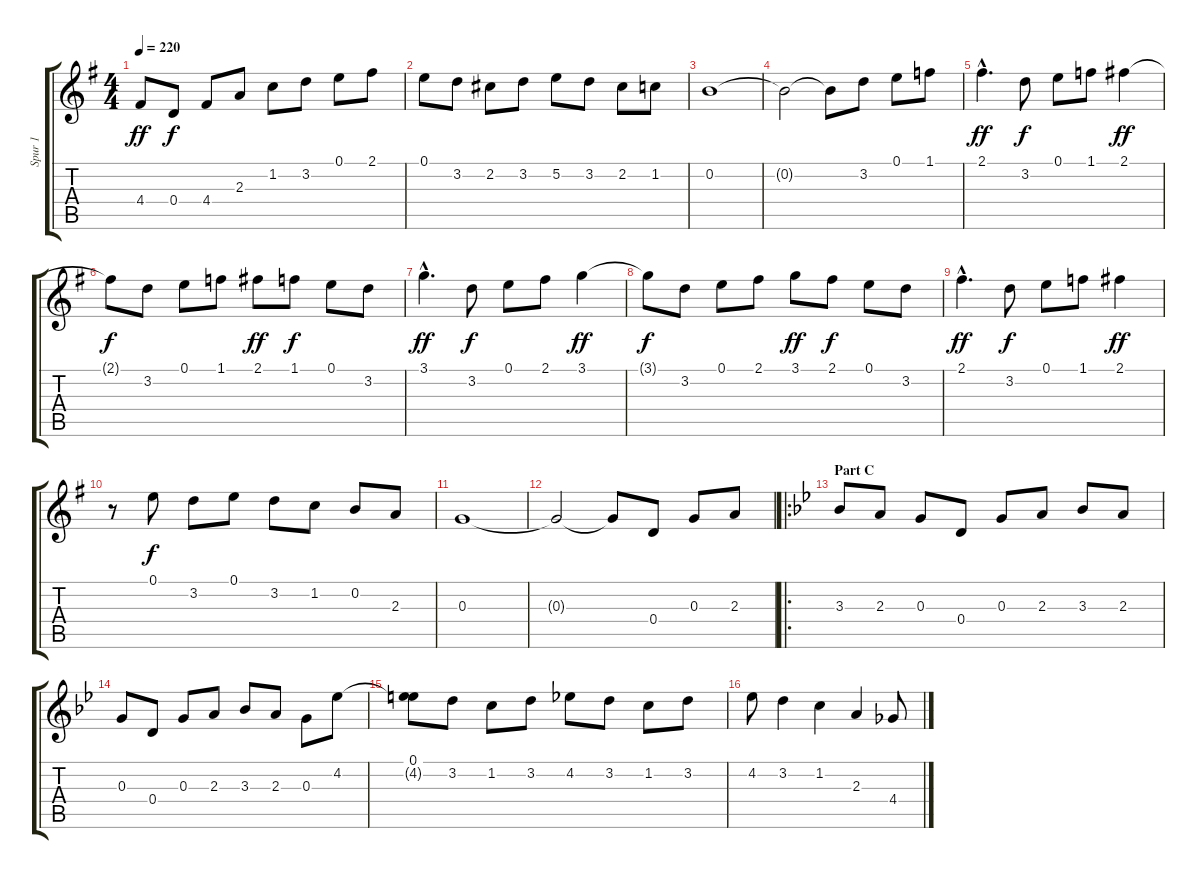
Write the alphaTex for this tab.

\track ("Spur 1" "Spur 1") {instrument acousticguitarnylon}
\staff {score tabs}
\tuning (E4 B3 G3 D3 A2 E2) {hide}
\ts (4 4)
\tempo 220
\clef g2
\ks g
4.4.8{dy ff} 0.4.8{dy f} 4.4.8 2.3.8 1.2.8 3.2.8 0.1.8 2.1.8 |
0.1.8 3.2.8 2.2.8 3.2.8 5.2.8 3.2.8 2.2.8 1.2.8 |
0.2.1 |
0.2{t}.2 0.2{t}.8 3.2.8 0.1.8 1.1.8 |
2.1{hac}.4{d dy ff} 3.2.8{dy f} 0.1.8 1.1.8 2.1.4{dy ff} |
2.1{t}.8{dy f} 3.2.8 0.1.8 1.1.8 2.1.8{dy ff} 1.1.8{dy f} 0.1.8 3.2.8 |
3.1{hac}.4{d dy ff} 3.2.8{dy f} 0.1.8 2.1.8 3.1.4{dy ff} |
3.1{t}.8{dy f} 3.2.8 0.1.8 2.1.8 3.1.8{dy ff} 2.1.8{dy f} 0.1.8 3.2.8 |
2.1{hac}.4{d dy ff} 3.2.8{dy f} 0.1.8 1.1.8 2.1.4{dy ff} |
r.8 0.1.8{dy f} 3.2.8 0.1.8 3.2.8 1.2.8 0.2.8 2.3.8 |
0.3.1 |
0.3{t}.2 0.3{t}.8 0.4.8 0.3.8 2.3.8 |
\ro
\section ("" "Part C")
\ks bb
3.3.8 2.3.8 0.3.8 0.4.8 0.3.8 2.3.8 3.3.8 2.3.8 |
0.3.8 0.4.8 0.3.8 2.3.8 3.3.8 2.3.8 0.3.8 4.2.8 |
(0.1 4.2{t}).8 3.2.8 1.2.8 3.2.8 4.2.8 3.2.8 1.2.8 3.2.8 |
4.2.8 3.2.4 1.2.4 2.3.4 4.4.8
